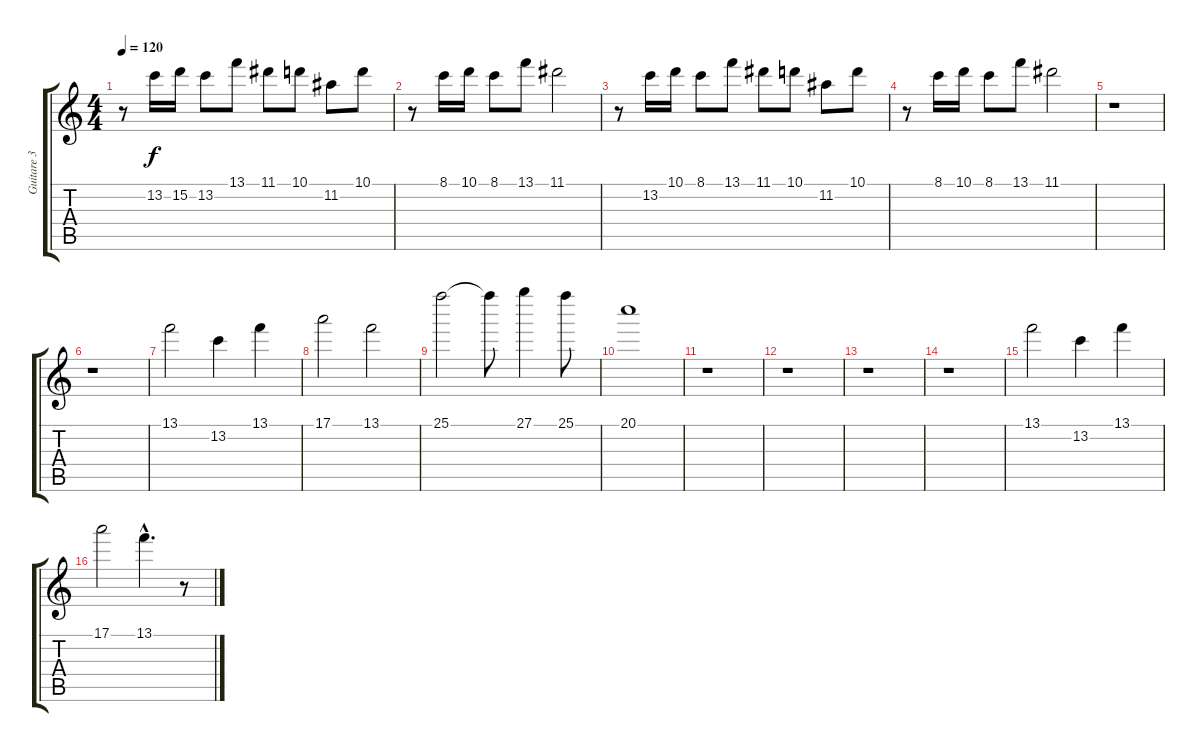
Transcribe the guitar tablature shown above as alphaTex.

\track ("Guitare 3" "Guitare 3") {instrument acousticguitarnylon}
\staff {score tabs}
\tuning (E4 B3 G3 D3 A2 E2) {hide}
\ts (4 4)
\tempo 120
\clef g2
\ks c
r.8{dy f} 13.2.16 15.2.16 13.2.8 13.1.8 11.1.8 10.1.8 11.2.8 10.1.8 |
r.8 8.1.16 10.1.16 8.1.8 13.1.8 11.1.2 |
r.8 13.2.16 10.1.16 8.1.8 13.1.8 11.1.8 10.1.8 11.2.8 10.1.8 |
r.8 8.1.16 10.1.16 8.1.8 13.1.8 11.1.2 |
r.1 |
r.1 |
13.1.2 13.2.4 13.1.4 |
17.1.2 13.1.2 |
25.1.2 25.1{t}.8 27.1.4 25.1.8 |
20.1.1 |
r.1 |
r.1 |
r.1 |
r.1 |
13.1.2 13.2.4 13.1.4 |
17.1.2 13.1{hac}.4{d} r.8
